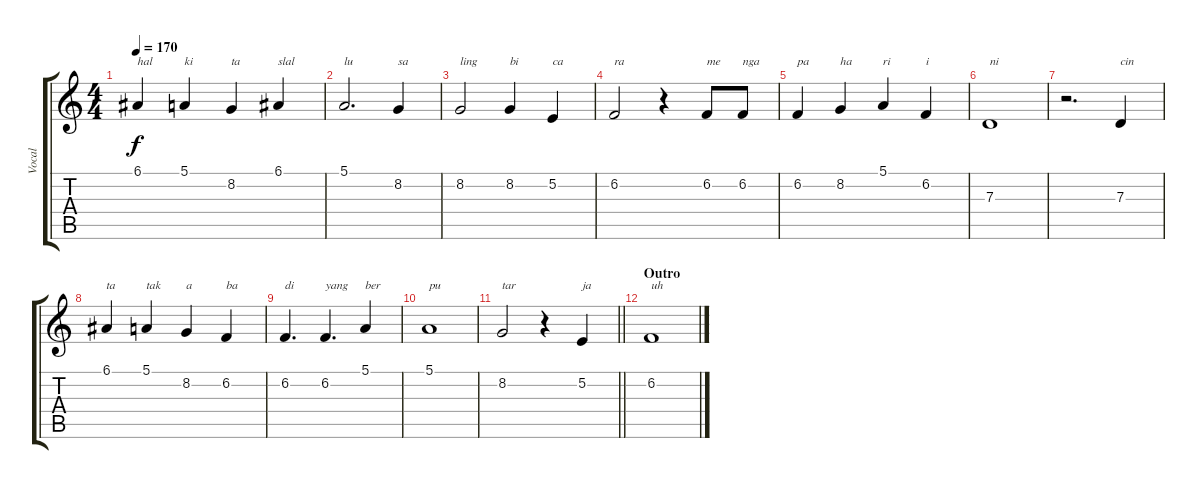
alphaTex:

\track ("Vocal" "Vocal") {instrument synthbrass1}
\staff {score tabs}
\tuning (E4 B3 G3 D3 A2 E2) {hide}
\ts (4 4)
\tempo 170
\clef g2
\ks c
6.1.4{txt "hal" dy f} 5.1.4{txt "ki"} 8.2.4{txt "ta"} 6.1.4{txt "slal"} |
5.1.2{d txt "lu"} 8.2.4{txt "sa"} |
8.2.2{txt "ling"} 8.2.4{txt "bi"} 5.2.4{txt "ca"} |
6.2.2{txt "ra"} r.4 6.2.8{txt "me"} 6.2.8{txt "nga"} |
6.2.4{txt "pa"} 8.2.4{txt "ha"} 5.1.4{txt "ri"} 6.2.4{txt "i"} |
7.3.1{txt "ni"} |
r.2{d} 7.3.4{txt "cin"} |
6.1.4{txt "ta"} 5.1.4{txt "tak"} 8.2.4{txt "a"} 6.2.4{txt "ba"} |
6.2.4{d txt "di"} 6.2.4{d txt "yang"} 5.1.4{txt "ber"} |
5.1.1{txt "pu"} |
\barLineRight lightlight
8.2.2{txt "tar"} r.4 5.2.4{txt "ja"} |
\section ("" "Outro")
6.2.1{txt "uh"}
